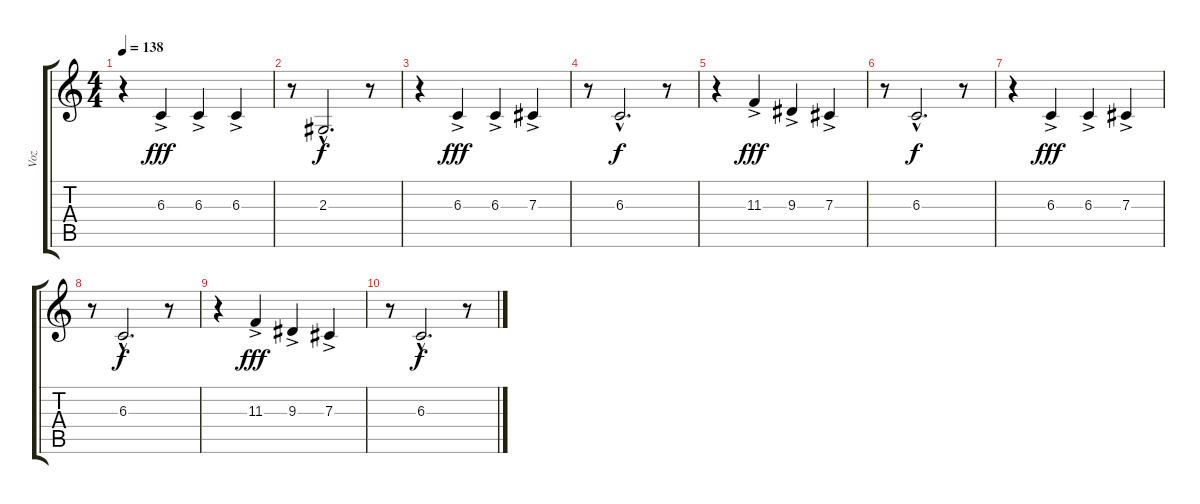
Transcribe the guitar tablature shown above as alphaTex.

\track ("Voz" "Voz") {instrument flute}
\staff {score tabs}
\tuning (Eb4 Bb3 Gb3 Db3 Ab2 Eb2) {hide}
\ts (4 4)
\tempo 138
\clef g2
\ks c
r.4{dy f} 6.3{ac}.4{dy fff} 6.3{ac}.4 6.3{ac}.4 |
r.8 2.3{hac}.2{d dy f} r.8 |
r.4 6.3{ac}.4{dy fff} 6.3{ac}.4 7.3{ac}.4 |
r.8 6.3{hac}.2{d dy f} r.8 |
r.4 11.3{ac}.4{dy fff} 9.3{ac}.4 7.3{ac}.4 |
r.8 6.3{hac}.2{d dy f} r.8 |
r.4 6.3{ac}.4{dy fff} 6.3{ac}.4 7.3{ac}.4 |
r.8 6.3{hac}.2{d dy f} r.8 |
r.4 11.3{ac}.4{dy fff} 9.3{ac}.4 7.3{ac}.4 |
r.8 6.3{hac}.2{d dy f} r.8
